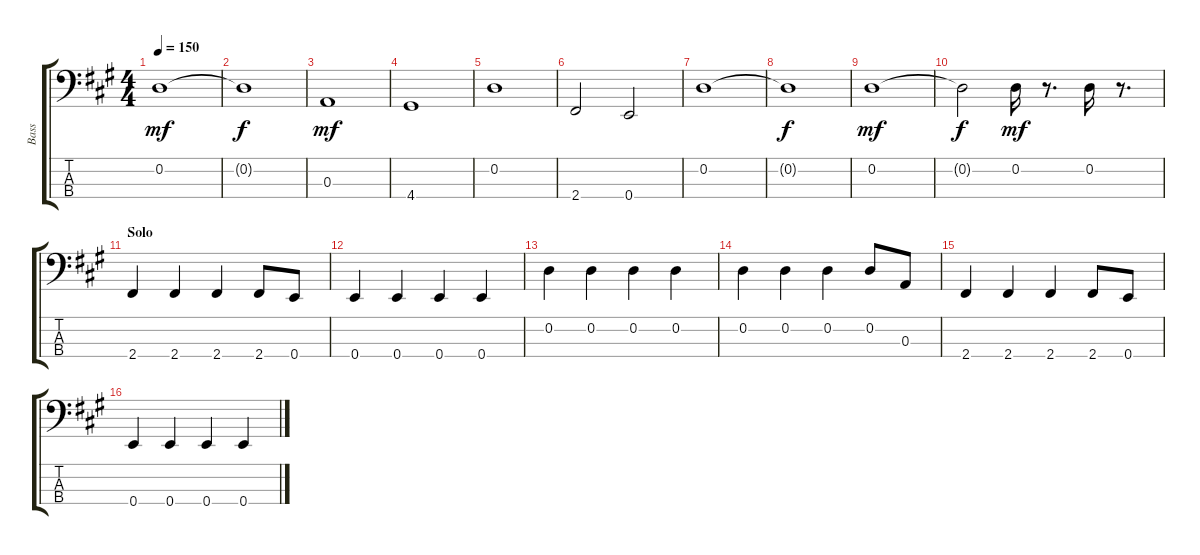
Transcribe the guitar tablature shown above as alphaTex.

\track ("Bass" "Bass") {instrument electricbassfinger}
\staff {score tabs}
\tuning (G2 D2 A1 E1) {hide}
\ts (4 4)
\tempo 150
\clef f4
\ks a
0.2.1{dy mf} |
0.2{t}.1{dy f} |
0.3.1{dy mf} |
4.4.1 |
0.2.1 |
2.4.2 0.4.2 |
0.2.1 |
0.2{t}.1{dy f} |
0.2.1{dy mf} |
0.2{t}.2{dy f} 0.2.16{dy mf} r.8{d} 0.2.16 r.8{d} |
\section ("" "Solo")
2.4.4 2.4.4 2.4.4 2.4.8 0.4.8 |
0.4.4 0.4.4 0.4.4 0.4.4 |
0.2.4 0.2.4 0.2.4 0.2.4 |
0.2.4 0.2.4 0.2.4 0.2.8 0.3.8 |
2.4.4 2.4.4 2.4.4 2.4.8 0.4.8 |
0.4.4 0.4.4 0.4.4 0.4.4
